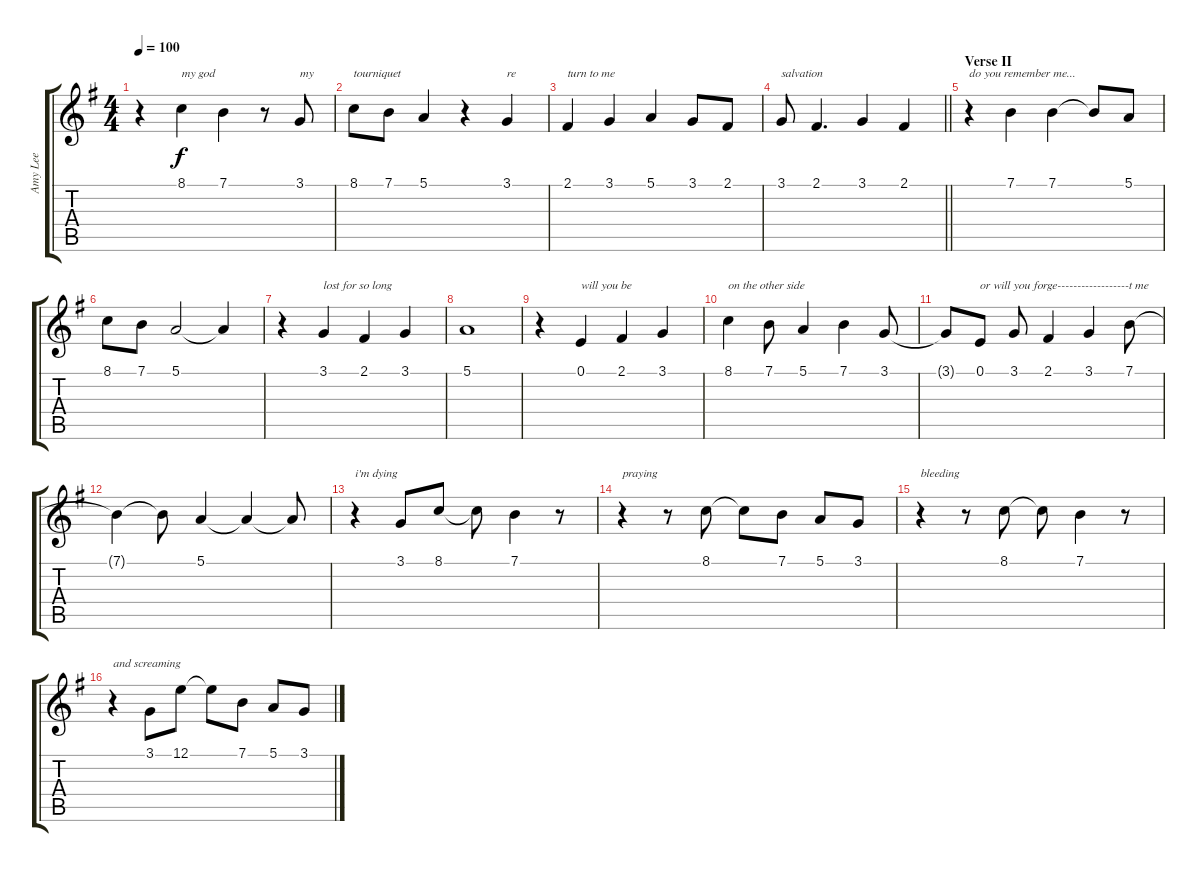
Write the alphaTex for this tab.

\track ("Amy Lee" "Amy Lee") {instrument oboe}
\staff {score tabs}
\tuning (E4 B3 G3 D3 A2 E2) {hide}
\ts (4 4)
\tempo 100
\clef g2
\ks g
r.4{dy f} 8.1.4{txt "my god "} 7.1.4 r.8 3.1.8{txt "my"} |
8.1.8{txt "tourniquet"} 7.1.8 5.1.4 r.4 3.1.4{txt "re"} |
2.1.4{txt "turn to me"} 3.1.4 5.1.4 3.1.8 2.1.8 |
\barLineRight lightlight
3.1.8{txt "salvation"} 2.1.4{d} 3.1.4 2.1.4 |
\section ("" "Verse II")
r.4{txt "do you remember me..."} 7.1.4 7.1.4 7.1{t}.8 5.1.8 |
8.1.8 7.1.8 5.1.2 5.1{t}.4 |
r.4 3.1.4{txt "lost for so long"} 2.1.4 3.1.4 |
5.1.1 |
r.4 0.1.4{txt "will you be"} 2.1.4 3.1.4 |
8.1.4{txt "on the other side"} 7.1.8 5.1.4 7.1.4 3.1.8 |
3.1{t}.8 0.1.8{txt "or will you forge------------------t me"} 3.1.8 2.1.4 3.1.4 7.1.8 |
7.1{t}.4 7.1{t}.8 5.1.4 5.1{t}.4 5.1{t}.8 |
r.4{txt "i'm dying"} 3.1.8 8.1.8 8.1{t}.8 7.1.4 r.8 |
r.4{txt "praying"} r.8 8.1.8 8.1{t}.8 7.1.8 5.1.8 3.1.8 |
r.4{txt "bleeding"} r.8 8.1.8 8.1{t}.8 7.1.4 r.8 |
r.4{txt "and screaming"} 3.1.8 12.1.8 12.1{t}.8 7.1.8 5.1.8 3.1.8
